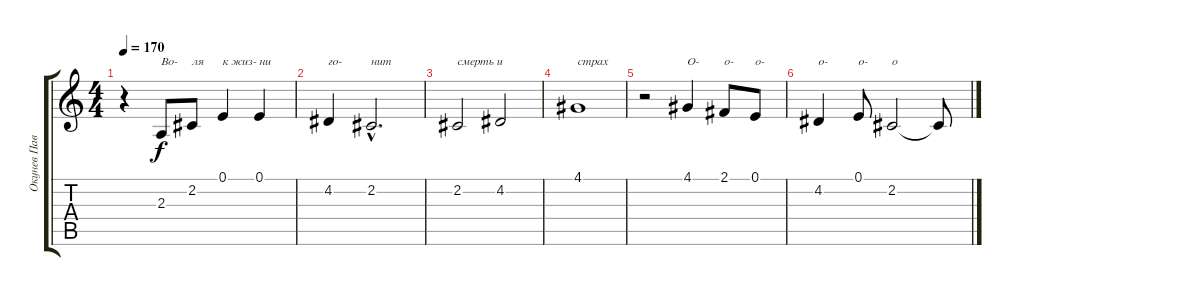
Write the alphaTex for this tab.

\track ("Окунев Павел" "Окунев Пав") {instrument oboe}
\staff {score tabs}
\tuning (E4 B3 G3 D3 A2 E2) {hide}
\ts (4 4)
\tempo 170
\clef g2
\ks c
r.4{dy f} 2.3.8{txt "Во-"} 2.2.8{txt "ля"} 0.1.4{txt "к жиз-"} 0.1.4{txt "ни"} |
4.2.4{txt "го-"} 2.2{hac}.2{d txt "нит"} |
2.2.2{txt "смерть и"} 4.2.2 |
4.1.1{txt "страх"} |
r.2 4.1.4{txt "О-"} 2.1.8{txt "о-"} 0.1.8{txt "о-"} |
4.2.4{txt "о-"} 0.1.8{txt "о-"} 2.2.2{txt "о"} 2.2{t}.8
